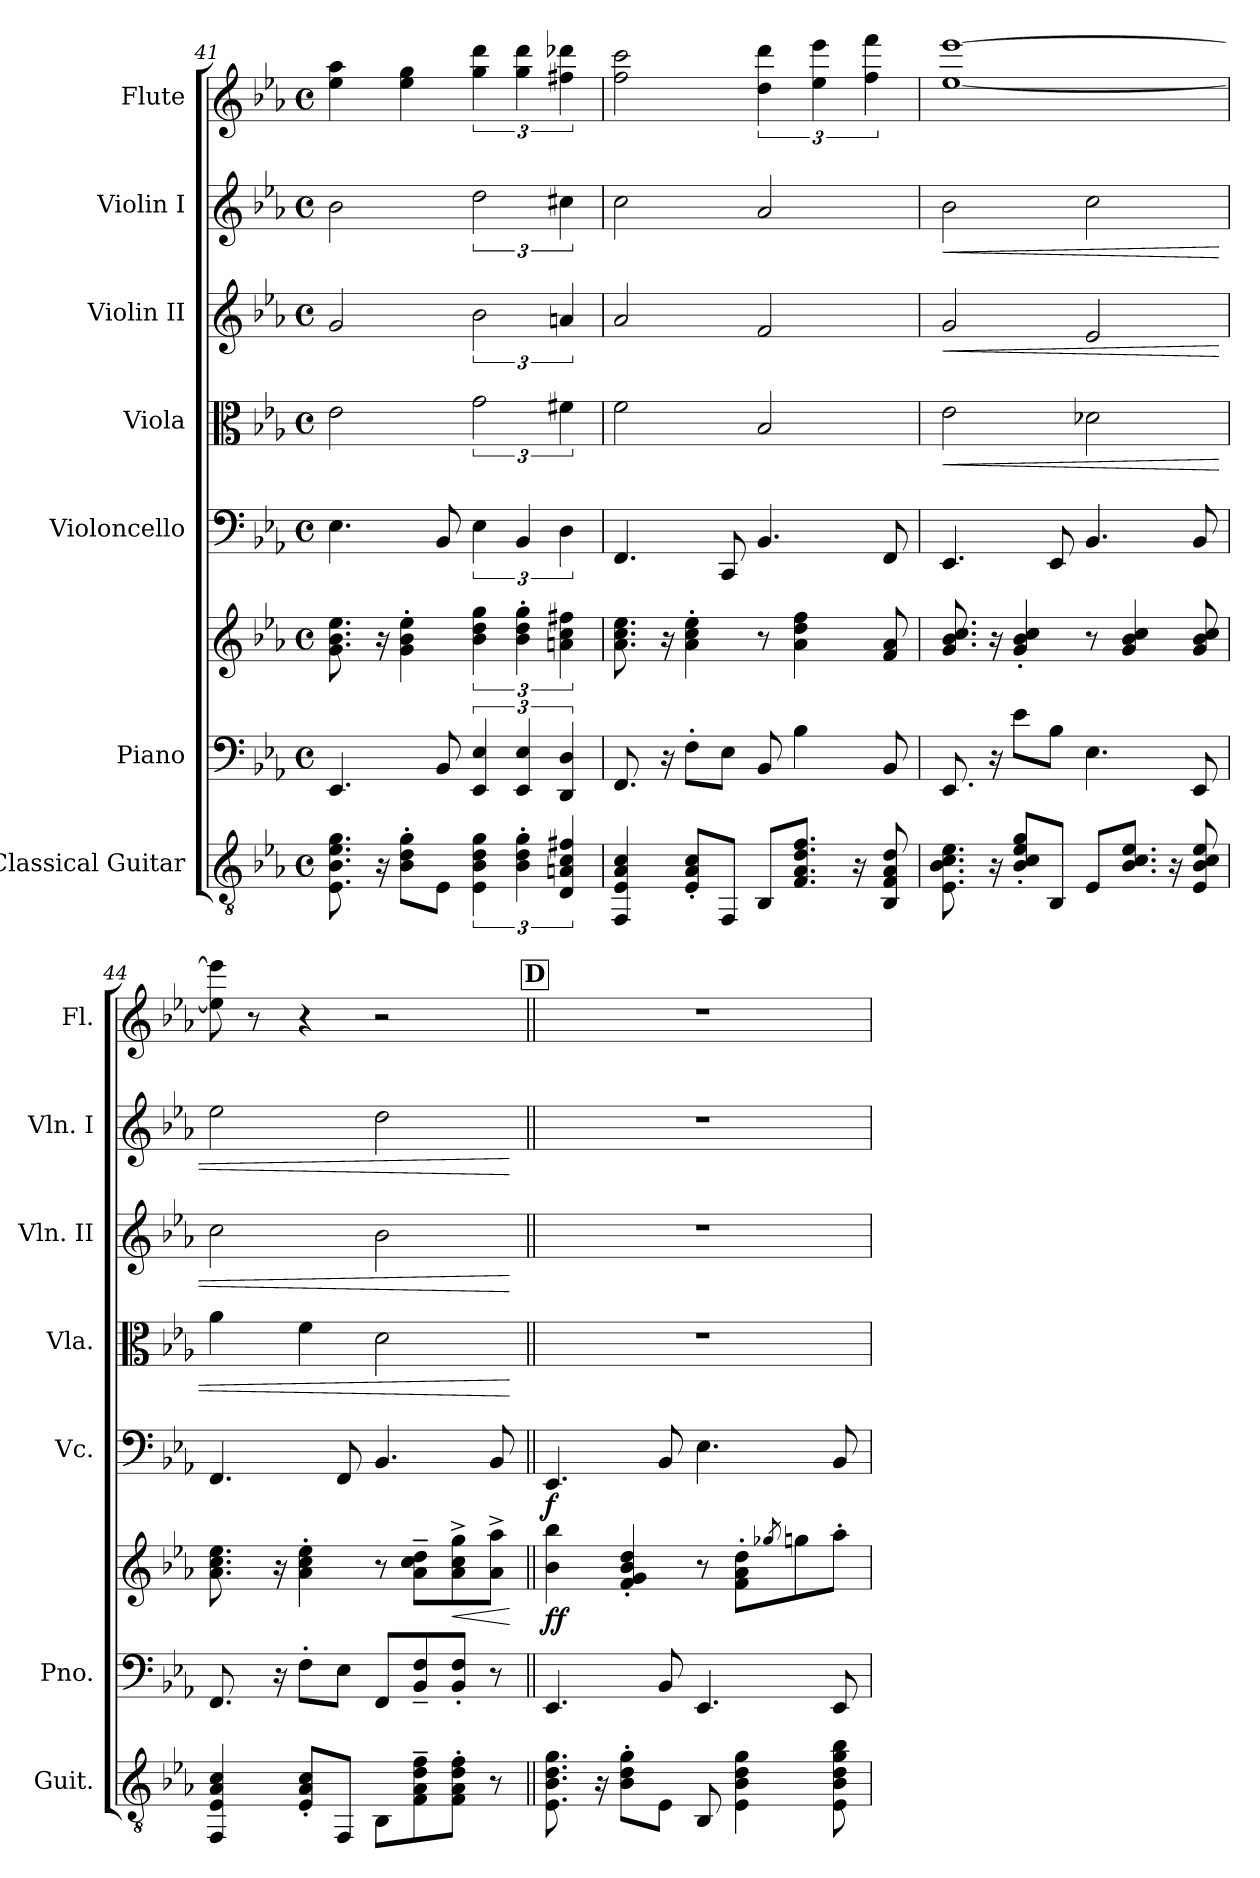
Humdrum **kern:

**kern	**kern	**kern	**dynam	**kern	**dynam	**kern	**dynam	**kern	**dynam	**kern	**dynam	**kern
*part7	*part6	*part6	*part6	*part5	*part5	*part4	*part4	*part3	*part3	*part2	*part2	*part1
*staff8	*staff7	*staff6	*staff6/7	*staff5	*staff5	*staff4	*staff4	*staff3	*staff3	*staff2	*staff2	*staff1
*I"Classical Guitar	*I"Piano	*	*	*I"Violoncello	*	*I"Viola	*	*I"Violin II	*	*I"Violin I	*	*I"Flute
*I'Guit.	*I'Pno.	*	*	*I'Vc.	*	*I'Vla.	*	*I'Vln. II	*	*I'Vln. I	*	*I'Fl.
*clefGv2	*clefF4	*clefG2	*	*clefF4	*	*clefC3	*	*clefG2	*	*clefG2	*	*clefG2
*k[b-e-a-]	*k[b-e-a-]	*k[b-e-a-]	*	*k[b-e-a-]	*	*k[b-e-a-]	*	*k[b-e-a-]	*	*k[b-e-a-]	*	*k[b-e-a-]
*M4/4	*M4/4	*M4/4	*	*M4/4	*	*M4/4	*	*M4/4	*	*M4/4	*	*M4/4
*met(c)	*met(c)	*met(c)	*	*met(c)	*	*met(c)	*	*met(c)	*	*met(c)	*	*met(c)
=41	=41	=41	=41	=41	=41	=41	=41	=41	=41	=41	=41	=41
8.E-\ 8.B-\ 8.e-\ 8.g\	4.EE-/	8.g\ 8.b-\ 8.ee-\	.	4.E-\	.	2e-\	.	2g/	.	2b-\	.	4ee-\ 4aa-\
16r	.	16r	.	.	.	.	.	.	.	.	.	.
8B-\' 8d\' 8g\'L	.	4g\' 4b-\' 4ee-\'	.	.	.	.	.	.	.	.	.	4ee-\ 4gg\
8E-\J	8BB-/	.	.	8BB-/	.	.	.	.	.	.	.	.
6E-\ 6B-\ 6d\ 6g\	6EE-/ 6E-/	6b-\ 6dd\ 6gg\	.	6E-\	.	3g\	.	3b-\	.	3dd\	.	6gg\ 6ddd\
6B-\' 6d\' 6g\'	6EE-/ 6E-/	6b-\' 6dd\' 6gg\'	.	6BB-/	.	.	.	.	.	.	.	6gg\ 6ddd\
6D/ 6An/ 6c/ 6f#X/	6DD/ 6D/	6an\ 6cc\ 6ff#X\	.	6D\	.	6f#X\	.	6an/	.	6cc#X\	.	6ff#X\ 6ddd-X\
=42	=42	=42	=42	=42	=42	=42	=42	=42	=42	=42	=42	=42
4FF/ 4E-/ 4A-/ 4c/	8.FF/	8.a-\ 8.cc\ 8.ee-\	.	4.FF/	.	2f\	.	2a-/	.	2cc\	.	2ff\ 2ccc\
.	16r	16r	.	.	.	.	.	.	.	.	.	.
8E-/' 8A-/' 8c/'L	8F'\L	4a-\' 4cc\' 4ee-\'	.	.	.	.	.	.	.	.	.	.
8FF/J	8E-\J	.	.	8CC/	.	.	.	.	.	.	.	.
8BB-/L	8BB-/	8r	.	4.BB-/	.	2B-/	.	2f/	.	2a-/	.	6dd\ 6ddd\
8.F/ 8.A-/ 8.d/ 8.f/J	4B-\	4a-\ 4dd\ 4ff\	.	.	.	.	.	.	.	.	.	.
.	.	.	.	.	.	.	.	.	.	.	.	6ee-\ 6eee-\
16r	.	.	.	.	.	.	.	.	.	.	.	.
.	.	.	.	.	.	.	.	.	.	.	.	6ff\ 6fff\
8BB-/ 8F/ 8A-/ 8d/	8BB-/	8f/ 8a-/	.	8FF/	.	.	.	.	.	.	.	.
=43	=43	=43	=43	=43	=43	=43	=43	=43	=43	=43	=43	=43
!	!	!	!	!	!	!	!LO:HP:b	!	!LO:HP:b	!	!LO:HP:b	!
8.E-\ 8.B-\ 8.c\ 8.e-\	8.EE-/	8.g/ 8.b-/ 8.cc/	.	4.EE-/	.	2e-\	<	2g/	<	2b-\	<	[1ee- [1eee-
16r	16r	16r	.	.	.	.	.	.	.	.	.	.
8B-/' 8c/' 8e-/' 8g/'L	8e-\L	4g/' 4b-/' 4cc/'	.	.	.	.	.	.	.	.	.	.
8BB-/J	8B-\J	.	.	8EE-/	.	.	.	.	.	.	.	.
8E-/L	4.E-\	8r	.	4.BB-/	.	2d-X\	.	2e-/	.	2cc\	.	.
8.B-/ 8.c/ 8.e-/J	.	4g/ 4b-/ 4cc/	.	.	.	.	.	.	.	.	.	.
16r	.	.	.	.	.	.	.	.	.	.	.	.
8E-/ 8B-/ 8c/ 8e-/	8EE-/	8g/ 8b-/ 8cc/	.	8BB-/	.	.	.	.	.	.	.	.
!!LO:PB:g=z
=44	=44	=44	=44	=44	=44	=44	=44	=44	=44	=44	=44	=44
4FF/ 4E-/ 4A-/ 4c/	8.FF/	8.a-\ 8.cc\ 8.ee-\	.	4.FF/	.	4a-\	.	2cc\	.	2ee-\	.	8ee-\] 8eee-\]
.	.	.	.	.	.	.	.	.	.	.	.	8r
.	16r	16r	.	.	.	.	.	.	.	.	.	.
8E-/' 8A-/' 8c/'L	8F'\L	4a-\' 4cc\' 4ee-\'	.	.	.	4f\	.	.	.	.	.	4r
8FF/J	8E-\J	.	.	8FF/	.	.	.	.	.	.	.	.
8BB-\L	8FF/L	8r	.	4.BB-/	.	2d\	.	2b-\	.	2dd\	.	2r
8F\~ 8A-\~ 8d\~ 8f\~	8BB-/~ 8F/~	8a-\~ 8cc\~ 8dd\~L	.	.	.	.	.	.	.	.	.	.
!	!	!	!LO:HP:b	!	!	!	!	!	!	!	!	!
8F\' 8A-\' 8d\' 8f\'J	8BB-/' 8F/'J	8a-\^ 8cc\^ 8gg\^	<	.	.	.	.	.	.	.	.	.
8r	8r	8a-\^ 8aa-\^J	.	8BB-/	.	.	.	.	.	.	.	.
.	.	.	[	.	.	.	[	.	[	.	[	.
!!LO:REH:place=s1:a:B:fs=11:t=D
=45||	=45||	=45||	=45||	=45||	=45||	=45||	=45||	=45||	=45||	=45||	=45||	=45||
!	!	!	!LO:DY:b	!	!LO:DY:b	!	!	!	!	!	!	!
8.E-\ 8.B-\ 8.d\ 8.g\	4.EE-/	4b-\ 4bb-\	ff	4.EE-/	f	1r	.	1r	.	1r	.	1r
16r	.	.	.	.	.	.	.	.	.	.	.	.
8B-\' 8d\' 8g\'L	.	4f/' 4g/' 4b-/' 4dd/'	.	.	.	.	.	.	.	.	.	.
8E-\J	8BB-/	.	.	8BB-/	.	.	.	.	.	.	.	.
8BB-/	4.EE-/	8r	.	4.E-\	.	.	.	.	.	.	.	.
4E-\ 4B-\ 4d\ 4g\	.	8f\' 8a-\' 8dd\'L	.	.	.	.	.	.	.	.	.	.
.	.	8qgg-X/	.	.	.	.	.	.	.	.	.	.
.	.	8ggn\	.	.	.	.	.	.	.	.	.	.
8E-\ 8B-\ 8d\ 8g\ 8b-\	8EE-/	8aa-'\J	.	8BB-/	.	.	.	.	.	.	.	.
=	=	=	=	=	=	=	=	=	=	=	=	=
*-	*-	*-	*-	*-	*-	*-	*-	*-	*-	*-	*-	*-
